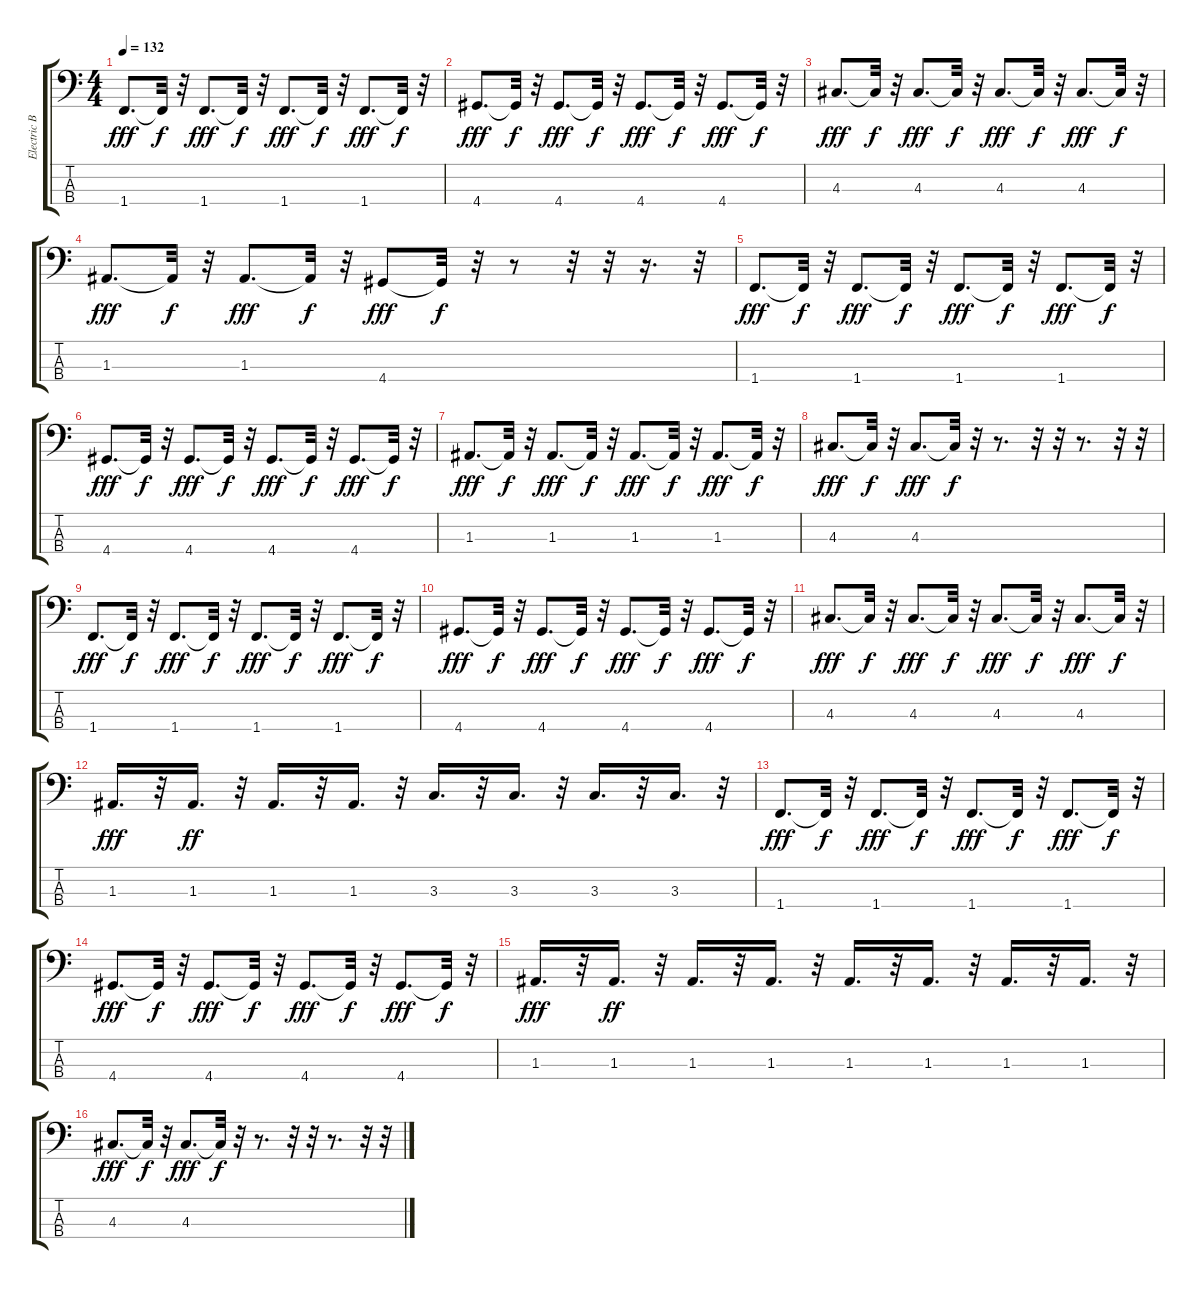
\track ("Electric Bass" "Electric B") {instrument electricbassfinger}
\staff {score tabs}
\tuning (G2 D2 A1 E1) {hide}
\ts (4 4)
\tempo 132
\clef f4
\ks c
1.4.8{d dy fff volume 16} 1.4{t}.32{dy f} r.32 1.4.8{d dy fff} 1.4{t}.32{dy f} r.32 1.4.8{d dy fff} 1.4{t}.32{dy f} r.32 1.4.8{d dy fff} 1.4{t}.32{dy f} r.32 |
4.4.8{d dy fff} 4.4{t}.32{dy f} r.32 4.4.8{d dy fff} 4.4{t}.32{dy f} r.32 4.4.8{d dy fff} 4.4{t}.32{dy f} r.32 4.4.8{d dy fff} 4.4{t}.32{dy f} r.32 |
4.3.8{d dy fff} 4.3{t}.32{dy f} r.32 4.3.8{d dy fff} 4.3{t}.32{dy f} r.32 4.3.8{d dy fff} 4.3{t}.32{dy f} r.32 4.3.8{d dy fff} 4.3{t}.32{dy f} r.32 |
1.3.8{d dy fff} 1.3{t}.32{dy f} r.32 1.3.8{d dy fff} 1.3{t}.32{dy f} r.32 4.4.8{dy fff} 4.4{t}.32{dy f} r.32 r.8 r.32 r.32 r.16{d} r.32 |
1.4.8{d dy fff} 1.4{t}.32{dy f} r.32 1.4.8{d dy fff} 1.4{t}.32{dy f} r.32 1.4.8{d dy fff} 1.4{t}.32{dy f} r.32 1.4.8{d dy fff} 1.4{t}.32{dy f} r.32 |
4.4.8{d dy fff} 4.4{t}.32{dy f} r.32 4.4.8{d dy fff} 4.4{t}.32{dy f} r.32 4.4.8{d dy fff} 4.4{t}.32{dy f} r.32 4.4.8{d dy fff} 4.4{t}.32{dy f} r.32 |
1.3.8{d dy fff} 1.3{t}.32{dy f} r.32 1.3.8{d dy fff} 1.3{t}.32{dy f} r.32 1.3.8{d dy fff} 1.3{t}.32{dy f} r.32 1.3.8{d dy fff} 1.3{t}.32{dy f} r.32 |
4.3.8{d dy fff} 4.3{t}.32{dy f} r.32 4.3.8{d dy fff} 4.3{t}.32{dy f} r.32 r.8{d} r.32 r.32 r.8{d} r.32 r.32 |
1.4.8{d dy fff} 1.4{t}.32{dy f} r.32 1.4.8{d dy fff} 1.4{t}.32{dy f} r.32 1.4.8{d dy fff} 1.4{t}.32{dy f} r.32 1.4.8{d dy fff} 1.4{t}.32{dy f} r.32 |
4.4.8{d dy fff} 4.4{t}.32{dy f} r.32 4.4.8{d dy fff} 4.4{t}.32{dy f} r.32 4.4.8{d dy fff} 4.4{t}.32{dy f} r.32 4.4.8{d dy fff} 4.4{t}.32{dy f} r.32 |
4.3.8{d dy fff} 4.3{t}.32{dy f} r.32 4.3.8{d dy fff} 4.3{t}.32{dy f} r.32 4.3.8{d dy fff} 4.3{t}.32{dy f} r.32 4.3.8{d dy fff} 4.3{t}.32{dy f} r.32 |
1.3.16{d dy fff} r.32 1.3.16{d dy ff} r.32 1.3.16{d} r.32 1.3.16{d} r.32 3.3.16{d} r.32 3.3.16{d} r.32 3.3.16{d} r.32 3.3.16{d} r.32 |
1.4.8{d dy fff} 1.4{t}.32{dy f} r.32 1.4.8{d dy fff} 1.4{t}.32{dy f} r.32 1.4.8{d dy fff} 1.4{t}.32{dy f} r.32 1.4.8{d dy fff} 1.4{t}.32{dy f} r.32 |
4.4.8{d dy fff} 4.4{t}.32{dy f} r.32 4.4.8{d dy fff} 4.4{t}.32{dy f} r.32 4.4.8{d dy fff} 4.4{t}.32{dy f} r.32 4.4.8{d dy fff} 4.4{t}.32{dy f} r.32 |
1.3.16{d dy fff} r.32 1.3.16{d dy ff} r.32 1.3.16{d} r.32 1.3.16{d} r.32 1.3.16{d} r.32 1.3.16{d} r.32 1.3.16{d} r.32 1.3.16{d} r.32 |
4.3.8{d dy fff} 4.3{t}.32{dy f} r.32 4.3.8{d dy fff} 4.3{t}.32{dy f} r.32 r.8{d} r.32 r.32 r.8{d} r.32 r.32
